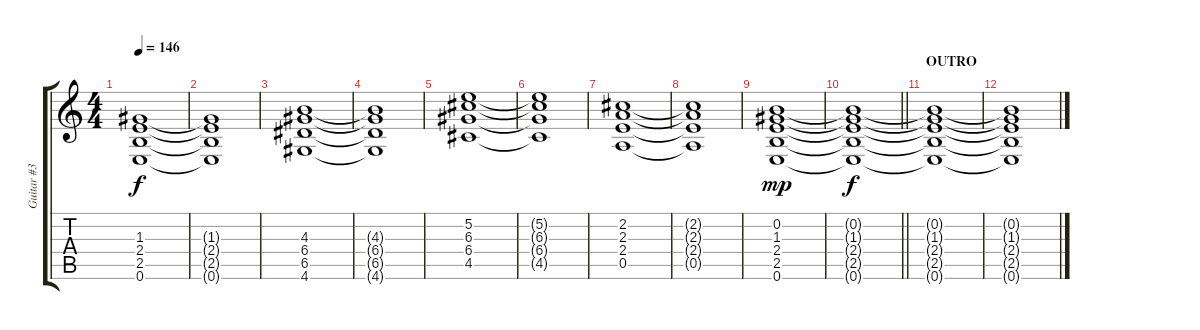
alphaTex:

\track ("Guitar #3" "Guitar #3") {instrument distortionguitar}
\staff {score tabs}
\tuning (E4 B3 G3 D3 A2 E2) {hide}
\ts (4 4)
\tempo 146
\clef g2
\ks c
(1.3 2.4 2.5 0.6).1{dy f} |
(1.3{t} 2.4{t} 2.5{t} 0.6{t}).1 |
(4.3 6.4 6.5 4.6).1 |
(4.3{t} 6.4{t} 6.5{t} 4.6{t}).1 |
(5.2 6.3 6.4 4.5).1 |
(5.2{t} 6.3{t} 6.4{t} 4.5{t}).1 |
(2.2 2.3 2.4 0.5).1 |
(2.2{t} 2.3{t} 2.4{t} 0.5{t}).1 |
(0.2 1.3 2.4 2.5 0.6).1{dy mp} |
\barLineRight lightlight
(0.2{t} 1.3{t} 2.4{t} 2.5{t} 0.6{t}).1{dy f volume 0} |
\section ("" "OUTRO")
(0.2{t} 1.3{t} 2.4{t} 2.5{t} 0.6{t}).1 |
(0.2{t} 1.3{t} 2.4{t} 2.5{t} 0.6{t}).1
